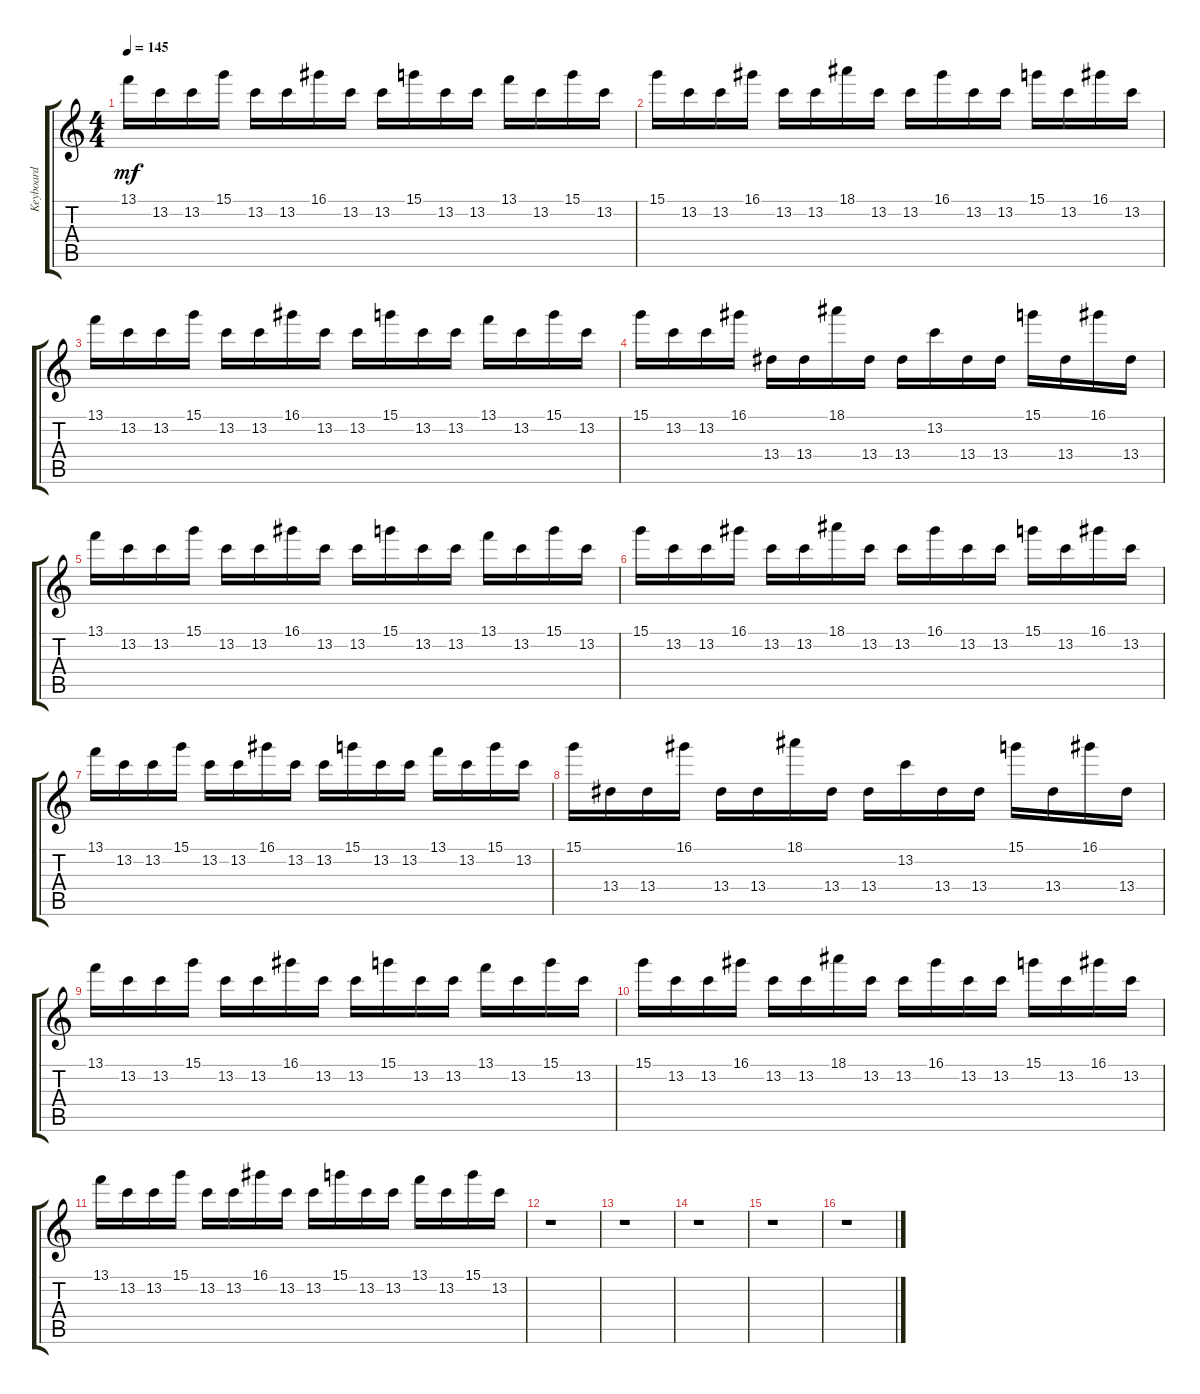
\track ("Keyboard" "Keyboard") {instrument banjo}
\staff {score tabs}
\tuning (E4 B3 G3 D3 A2 E2) {hide}
\displaytranspose 12
\ts (4 4)
\tempo 145
\clef g2
\ks c
13.1.16{dy mf instrument banjo} 13.2.16 13.2.16 15.1.16 13.2.16 13.2.16 16.1.16 13.2.16 13.2.16 15.1.16 13.2.16 13.2.16 13.1.16 13.2.16 15.1.16 13.2.16 |
15.1.16 13.2.16 13.2.16 16.1.16 13.2.16 13.2.16 18.1.16 13.2.16 13.2.16 16.1.16 13.2.16 13.2.16 15.1.16 13.2.16 16.1.16 13.2.16 |
13.1.16 13.2.16 13.2.16 15.1.16 13.2.16 13.2.16 16.1.16 13.2.16 13.2.16 15.1.16 13.2.16 13.2.16 13.1.16 13.2.16 15.1.16 13.2.16 |
15.1.16 13.2.16 13.2.16 16.1.16 13.4.16 13.4.16 18.1.16 13.4.16 13.4.16 13.2.16 13.4.16 13.4.16 15.1.16 13.4.16 16.1.16 13.4.16 |
13.1.16 13.2.16 13.2.16 15.1.16 13.2.16 13.2.16 16.1.16 13.2.16 13.2.16 15.1.16 13.2.16 13.2.16 13.1.16 13.2.16 15.1.16 13.2.16 |
15.1.16 13.2.16 13.2.16 16.1.16 13.2.16 13.2.16 18.1.16 13.2.16 13.2.16 16.1.16 13.2.16 13.2.16 15.1.16 13.2.16 16.1.16 13.2.16 |
13.1.16 13.2.16 13.2.16 15.1.16 13.2.16 13.2.16 16.1.16 13.2.16 13.2.16 15.1.16 13.2.16 13.2.16 13.1.16 13.2.16 15.1.16 13.2.16 |
15.1.16 13.4.16 13.4.16 16.1.16 13.4.16 13.4.16 18.1.16 13.4.16 13.4.16 13.2.16 13.4.16 13.4.16 15.1.16 13.4.16 16.1.16 13.4.16 |
13.1.16 13.2.16 13.2.16 15.1.16 13.2.16 13.2.16 16.1.16 13.2.16 13.2.16 15.1.16 13.2.16 13.2.16 13.1.16 13.2.16 15.1.16 13.2.16 |
15.1.16 13.2.16 13.2.16 16.1.16 13.2.16 13.2.16 18.1.16 13.2.16 13.2.16 16.1.16 13.2.16 13.2.16 15.1.16 13.2.16 16.1.16 13.2.16 |
13.1.16 13.2.16 13.2.16 15.1.16 13.2.16 13.2.16 16.1.16 13.2.16 13.2.16 15.1.16 13.2.16 13.2.16 13.1.16 13.2.16 15.1.16 13.2.16 |
r.1 |
r.1 |
r.1 |
r.1 |
r.1
